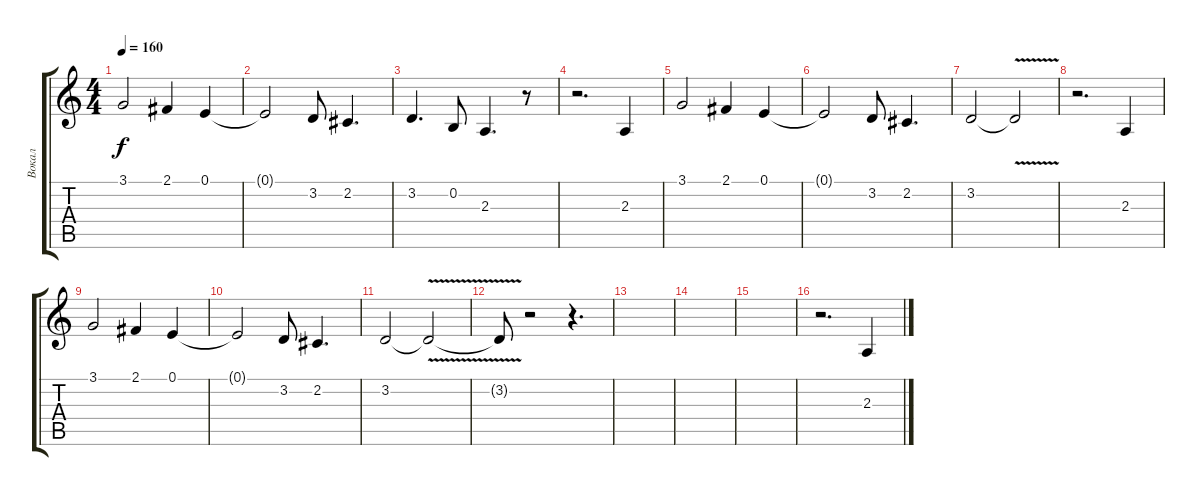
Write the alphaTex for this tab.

\track ("Вокал" "Вокал") {instrument tuba}
\staff {score tabs}
\tuning (E4 B3 G3 D3 A2 E2) {hide}
\ts (4 4)
\tempo 160
\clef g2
\ks c
3.1.2{dy f} 2.1.4 0.1.4 |
0.1{t}.2 3.2.8 2.2.4{d} |
3.2.4{d} 0.2.8 2.3.4{d} r.8 |
r.2{d} 2.3.4 |
3.1.2 2.1.4 0.1.4 |
0.1{t}.2 3.2.8 2.2.4{d} |
3.2.2 3.2{v t}.2 |
r.2{d} 2.3.4 |
3.1.2 2.1.4 0.1.4 |
0.1{t}.2 3.2.8 2.2.4{d} |
3.2.2 3.2{v t}.2 |
3.2{t}.8 r.2 r.4{d} |
|
|
|
r.2{d} 2.3.4
